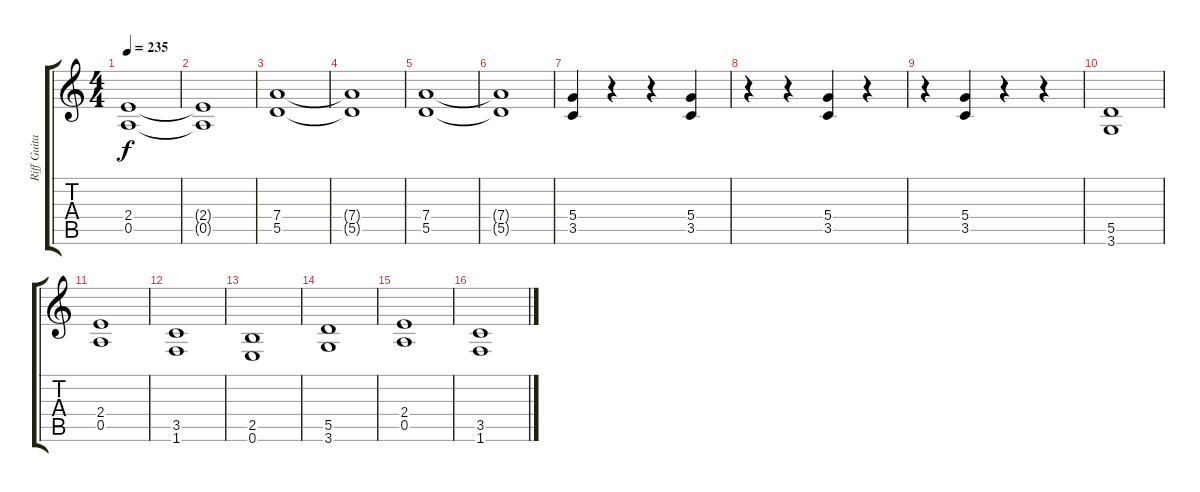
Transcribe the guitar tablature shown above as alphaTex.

\track ("Riff Guitar" "Riff Guita") {instrument overdrivenguitar}
\staff {score tabs}
\tuning (E4 B3 G3 D3 A2 E2) {hide}
\ts (4 4)
\tempo 235
\clef g2
\ks c
(2.4 0.5).1{dy f} |
(2.4{t} 0.5{t}).1 |
(7.4 5.5).1 |
(7.4{t} 5.5{t}).1 |
(7.4 5.5).1 |
(7.4{t} 5.5{t}).1 |
(5.4 3.5).4 r.4 r.4 (5.4 3.5).4 |
r.4 r.4 (5.4 3.5).4 r.4 |
r.4 (5.4 3.5).4 r.4 r.4 |
(5.5 3.6).1 |
(2.4 0.5).1 |
(3.5 1.6).1 |
(2.5 0.6).1 |
(5.5 3.6).1 |
(2.4 0.5).1 |
(3.5 1.6).1
